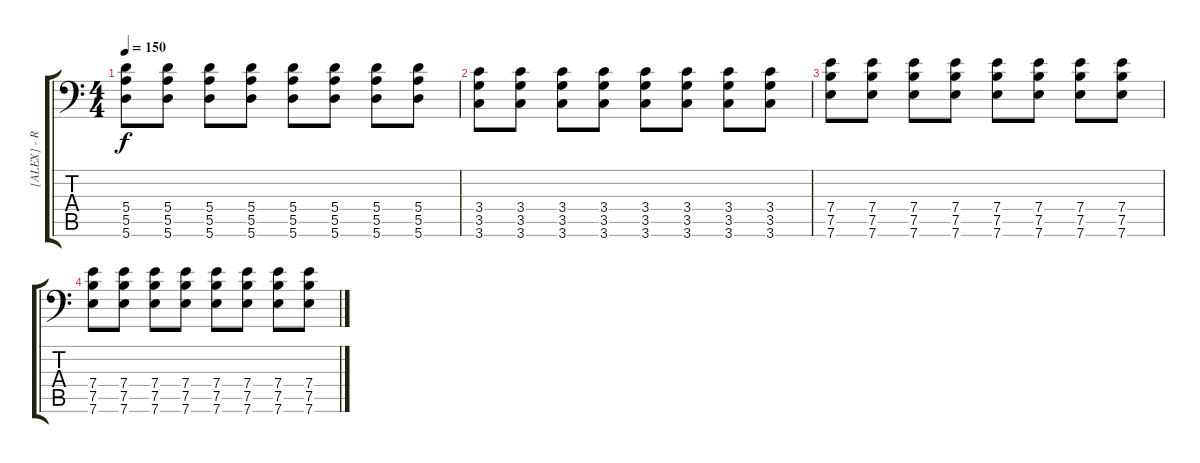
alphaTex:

\track ("[ALEX] - Rhythm" "[ALEX] - R") {instrument distortionguitar}
\staff {score tabs}
\tuning (B3 Gb3 D3 A2 E2 A1) {hide}
\ts (4 4)
\tempo 150
\clef f4
\ks c
(5.4 5.5 5.6).8{dy f} (5.4 5.5 5.6).8 (5.4 5.5 5.6).8 (5.4 5.5 5.6).8 (5.4 5.5 5.6).8 (5.4 5.5 5.6).8 (5.4 5.5 5.6).8 (5.4 5.5 5.6).8 |
(3.4 3.5 3.6).8 (3.4 3.5 3.6).8 (3.4 3.5 3.6).8 (3.4 3.5 3.6).8 (3.4 3.5 3.6).8 (3.4 3.5 3.6).8 (3.4 3.5 3.6).8 (3.4 3.5 3.6).8 |
(7.4 7.5 7.6).8 (7.4 7.5 7.6).8 (7.4 7.5 7.6).8 (7.4 7.5 7.6).8 (7.4 7.5 7.6).8 (7.4 7.5 7.6).8 (7.4 7.5 7.6).8 (7.4 7.5 7.6).8 |
(7.4 7.5 7.6).8 (7.4 7.5 7.6).8 (7.4 7.5 7.6).8 (7.4 7.5 7.6).8 (7.4 7.5 7.6).8 (7.4 7.5 7.6).8 (7.4 7.5 7.6).8 (7.4 7.5 7.6).8
